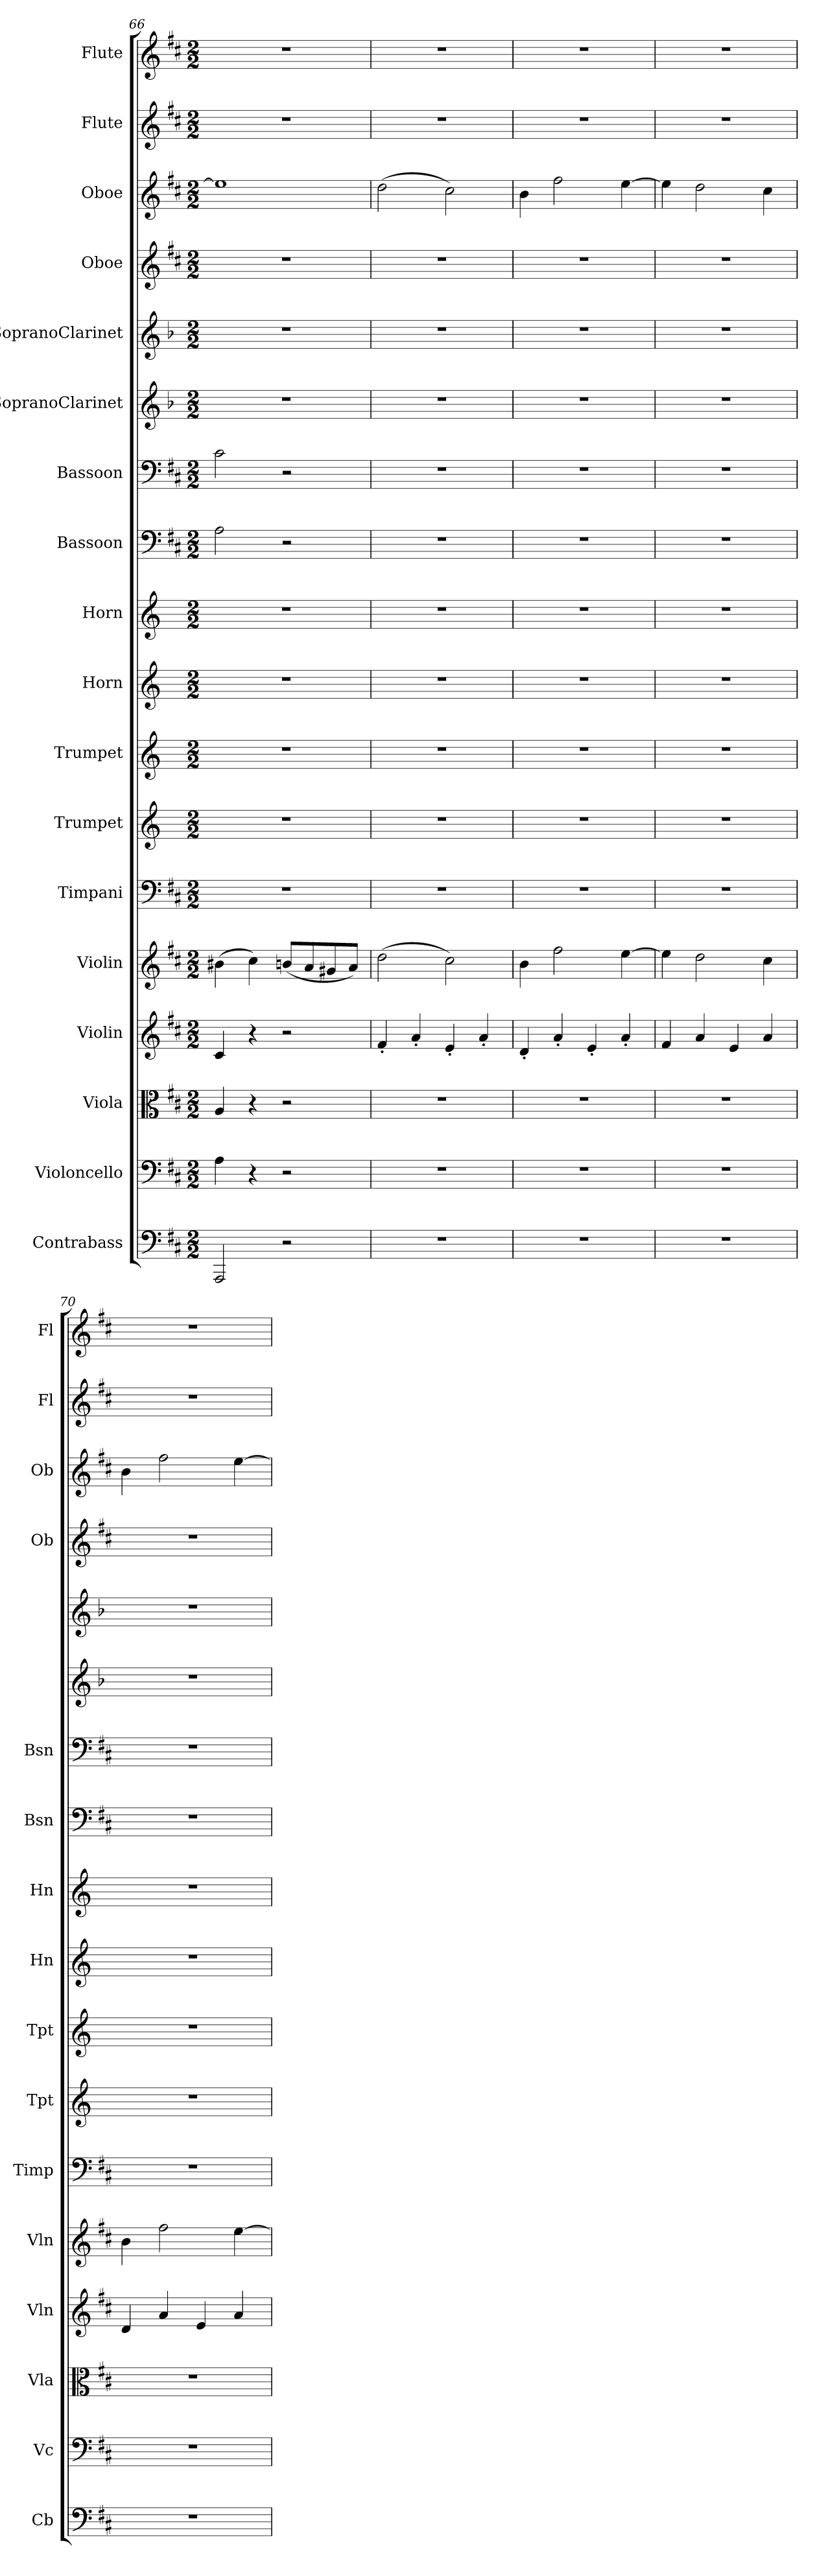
**kern	**kern	**kern	**kern	**kern	**kern	**kern	**kern	**kern	**kern	**kern	**kern	**kern	**kern	**kern	**kern	**kern	**kern
*part18	*part17	*part16	*part15	*part14	*part13	*part12	*part11	*part10	*part9	*part8	*part7	*part6	*part5	*part4	*part3	*part2	*part1
*staff18	*staff17	*staff16	*staff15	*staff14	*staff13	*staff12	*staff11	*staff10	*staff9	*staff8	*staff7	*staff6	*staff5	*staff4	*staff3	*staff2	*staff1
*I"Contrabass	*I"Violoncello	*I"Viola	*I"Violin	*I"Violin	*I"Timpani	*I"Trumpet	*I"Trumpet	*I"Horn	*I"Horn	*I"Bassoon	*I"Bassoon	*I"SopranoClarinet	*I"SopranoClarinet	*I"Oboe	*I"Oboe	*I"Flute	*I"Flute
*I'Cb	*I'Vc	*I'Vla	*I'Vln	*I'Vln	*I'Timp	*I'Tpt	*I'Tpt	*I'Hn	*I'Hn	*I'Bsn	*I'Bsn	*	*	*I'Ob	*I'Ob	*I'Fl	*I'Fl
*clefF4	*clefF4	*clefC3	*clefG2	*clefG2	*clefF4	*clefG2	*clefG2	*clefG2	*clefG2	*clefF4	*clefF4	*clefG2	*clefG2	*clefG2	*clefG2	*clefG2	*clefG2
*k[f#c#]	*k[f#c#]	*k[f#c#]	*k[f#c#]	*k[f#c#]	*k[f#c#]	*k[]	*k[]	*k[]	*k[]	*k[f#c#]	*k[f#c#]	*k[b-]	*k[b-]	*k[f#c#]	*k[f#c#]	*k[f#c#]	*k[f#c#]
*M2/2	*M2/2	*M2/2	*M2/2	*M2/2	*M2/2	*M2/2	*M2/2	*M2/2	*M2/2	*M2/2	*M2/2	*M2/2	*M2/2	*M2/2	*M2/2	*M2/2	*M2/2
=66	=66	=66	=66	=66	=66	=66	=66	=66	=66	=66	=66	=66	=66	=66	=66	=66	=66
2AAA"/	4A\	4A/	4c#/	(4b#X\	1r	1r	1r	1r	1r	2A\	2c#\	1r	1r	1r	1ee\]	1r	1r
.	4r	4r	4r	4cc#\)	.	.	.	.	.	.	.	.	.	.	.	.	.
2r	2r	2r	2r	(8bn/L	.	.	.	.	.	2r	2r	.	.	.	.	.	.
.	.	.	.	8a/	.	.	.	.	.	.	.	.	.	.	.	.	.
.	.	.	.	8g#X/	.	.	.	.	.	.	.	.	.	.	.	.	.
.	.	.	.	8a/J)	.	.	.	.	.	.	.	.	.	.	.	.	.
=67	=67	=67	=67	=67	=67	=67	=67	=67	=67	=67	=67	=67	=67	=67	=67	=67	=67
1r	1r	1r	4f#'/	(2dd\	1r	1r	1r	1r	1r	1r	1r	1r	1r	1r	(2dd\	1r	1r
.	.	.	4a'/	.	.	.	.	.	.	.	.	.	.	.	.	.	.
.	.	.	4e'/	2cc#\)	.	.	.	.	.	.	.	.	.	.	2cc#\)	.	.
.	.	.	4a'/	.	.	.	.	.	.	.	.	.	.	.	.	.	.
=68	=68	=68	=68	=68	=68	=68	=68	=68	=68	=68	=68	=68	=68	=68	=68	=68	=68
1r	1r	1r	4d'/	4b\	1r	1r	1r	1r	1r	1r	1r	1r	1r	1r	4b\	1r	1r
.	.	.	4a'/	2ff#\	.	.	.	.	.	.	.	.	.	.	2ff#\	.	.
.	.	.	4e'/	.	.	.	.	.	.	.	.	.	.	.	.	.	.
.	.	.	4a'/	[4ee\	.	.	.	.	.	.	.	.	.	.	[4ee\	.	.
=69	=69	=69	=69	=69	=69	=69	=69	=69	=69	=69	=69	=69	=69	=69	=69	=69	=69
1r	1r	1r	4f#/	4ee\]	1r	1r	1r	1r	1r	1r	1r	1r	1r	1r	4ee\]	1r	1r
.	.	.	4a/	2dd\	.	.	.	.	.	.	.	.	.	.	2dd\	.	.
.	.	.	4e/	.	.	.	.	.	.	.	.	.	.	.	.	.	.
.	.	.	4a/	4cc#\	.	.	.	.	.	.	.	.	.	.	4cc#\	.	.
=70	=70	=70	=70	=70	=70	=70	=70	=70	=70	=70	=70	=70	=70	=70	=70	=70	=70
1r	1r	1r	4d/	4b\	1r	1r	1r	1r	1r	1r	1r	1r	1r	1r	4b\	1r	1r
.	.	.	4a/	2ff#\	.	.	.	.	.	.	.	.	.	.	2ff#\	.	.
.	.	.	4e/	.	.	.	.	.	.	.	.	.	.	.	.	.	.
.	.	.	4a/	[4ee\	.	.	.	.	.	.	.	.	.	.	[4ee\	.	.
=	=	=	=	=	=	=	=	=	=	=	=	=	=	=	=	=	=
*-	*-	*-	*-	*-	*-	*-	*-	*-	*-	*-	*-	*-	*-	*-	*-	*-	*-
